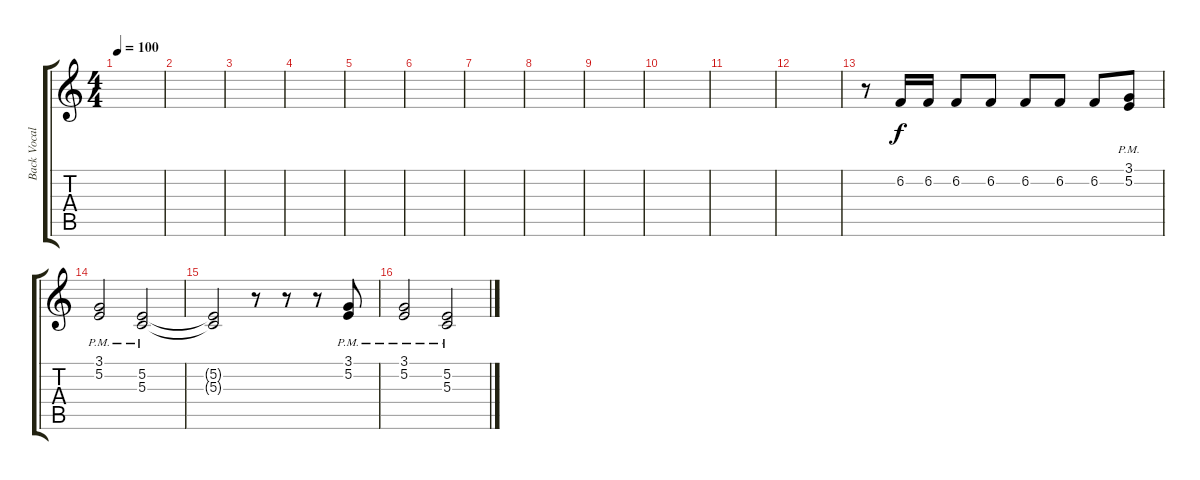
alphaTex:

\track ("Back Vocal" "Back Vocal") {instrument clarinet}
\staff {score tabs}
\tuning (E4 B3 G3 D3 A2 E2) {hide}
\ts (4 4)
\tempo 100
\clef g2
\ks c
|
|
|
|
|
|
|
|
|
|
|
|
r.8 6.2.16 6.2.16 6.2.8 6.2.8 6.2.8 6.2.8 6.2.8 (3.1{pm} 5.2).8 |
(3.1{pm} 5.2).2 (5.2{pm} 5.3).2{volume 1} |
(5.2{t} 5.3{t}).2 r.8 r.8 r.8 (3.1{pm} 5.2).8{volume 14} |
(3.1{pm} 5.2).2 (5.2{pm} 5.3).2{volume 1}
